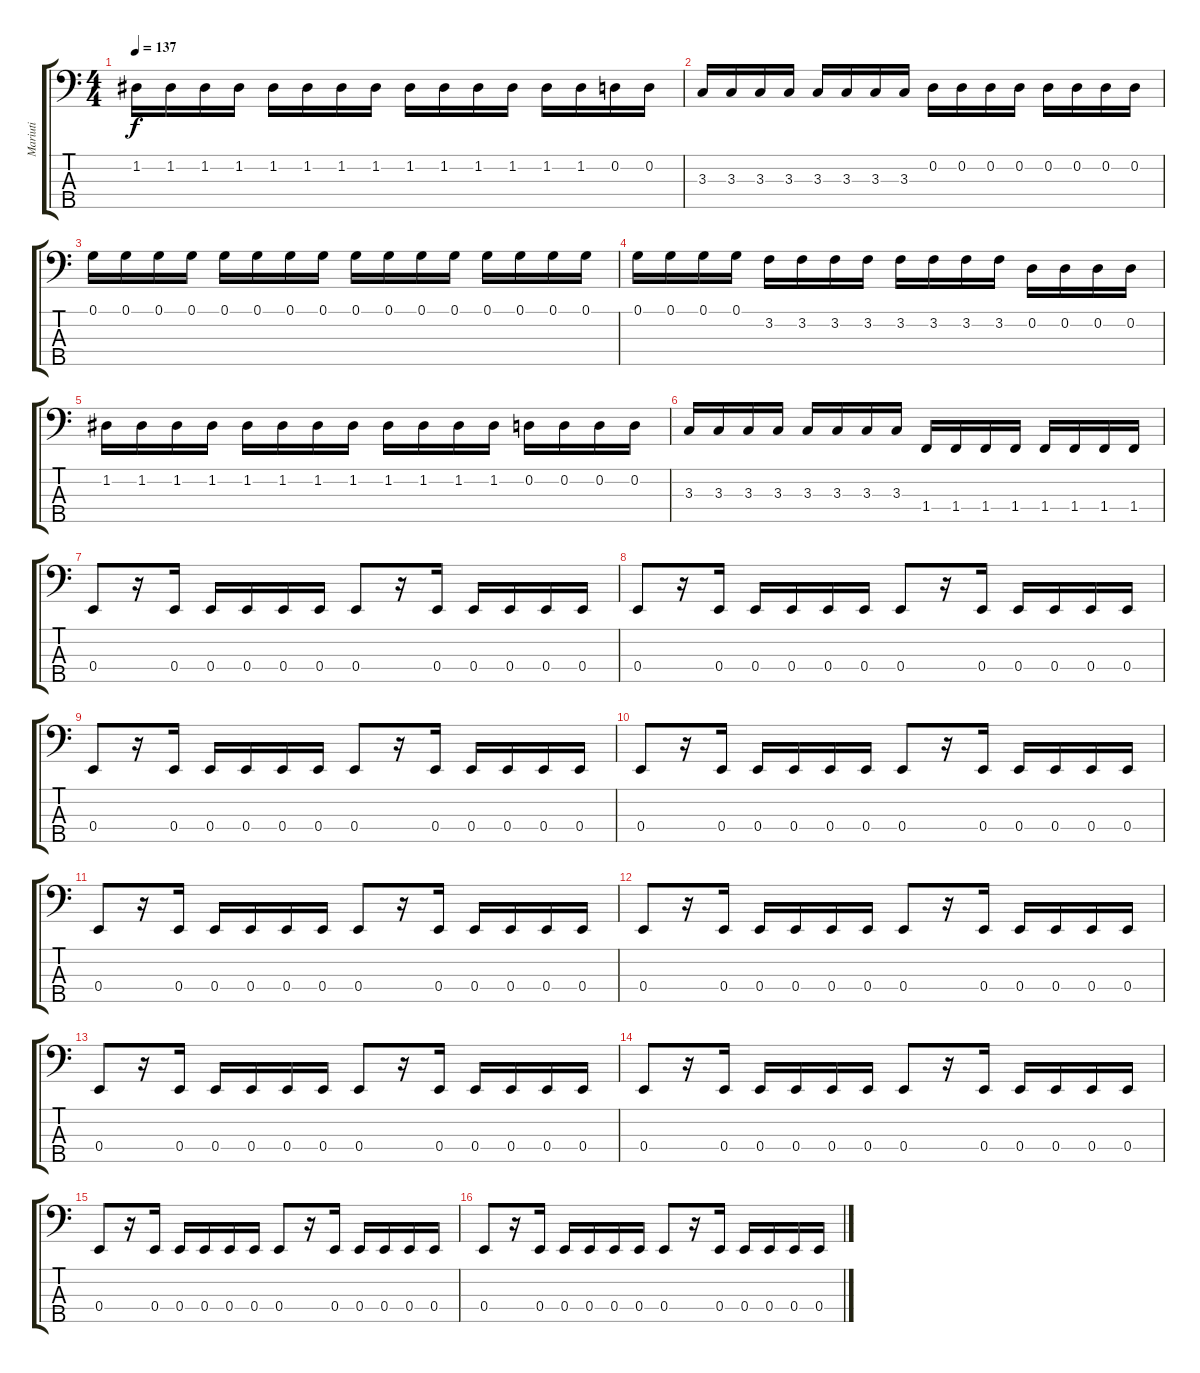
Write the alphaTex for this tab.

\track ("Mariuti" "Mariuti") {instrument electricbasspick}
\staff {score tabs}
\tuning (G2 D2 A1 E1 B0) {hide}
\ts (4 4)
\tempo 137
\clef f4
\ks c
1.2.16{dy f} 1.2.16 1.2.16 1.2.16 1.2.16 1.2.16 1.2.16 1.2.16 1.2.16 1.2.16 1.2.16 1.2.16 1.2.16 1.2.16 0.2.16 0.2.16 |
3.3.16 3.3.16 3.3.16 3.3.16 3.3.16 3.3.16 3.3.16 3.3.16 0.2.16 0.2.16 0.2.16 0.2.16 0.2.16 0.2.16 0.2.16 0.2.16 |
0.1.16 0.1.16 0.1.16 0.1.16 0.1.16 0.1.16 0.1.16 0.1.16 0.1.16 0.1.16 0.1.16 0.1.16 0.1.16 0.1.16 0.1.16 0.1.16 |
0.1.16 0.1.16 0.1.16 0.1.16 3.2.16 3.2.16 3.2.16 3.2.16 3.2.16 3.2.16 3.2.16 3.2.16 0.2.16 0.2.16 0.2.16 0.2.16 |
1.2.16 1.2.16 1.2.16 1.2.16 1.2.16 1.2.16 1.2.16 1.2.16 1.2.16 1.2.16 1.2.16 1.2.16 0.2.16 0.2.16 0.2.16 0.2.16 |
3.3.16 3.3.16 3.3.16 3.3.16 3.3.16 3.3.16 3.3.16 3.3.16 1.4.16 1.4.16 1.4.16 1.4.16 1.4.16 1.4.16 1.4.16 1.4.16 |
0.4.8 r.16 0.4.16 0.4.16 0.4.16 0.4.16 0.4.16 0.4.8 r.16 0.4.16 0.4.16 0.4.16 0.4.16 0.4.16 |
0.4.8 r.16 0.4.16 0.4.16 0.4.16 0.4.16 0.4.16 0.4.8 r.16 0.4.16 0.4.16 0.4.16 0.4.16 0.4.16 |
0.4.8 r.16 0.4.16 0.4.16 0.4.16 0.4.16 0.4.16 0.4.8 r.16 0.4.16 0.4.16 0.4.16 0.4.16 0.4.16 |
0.4.8 r.16 0.4.16 0.4.16 0.4.16 0.4.16 0.4.16 0.4.8 r.16 0.4.16 0.4.16 0.4.16 0.4.16 0.4.16 |
0.4.8 r.16 0.4.16 0.4.16 0.4.16 0.4.16 0.4.16 0.4.8 r.16 0.4.16 0.4.16 0.4.16 0.4.16 0.4.16 |
0.4.8 r.16 0.4.16 0.4.16 0.4.16 0.4.16 0.4.16 0.4.8 r.16 0.4.16 0.4.16 0.4.16 0.4.16 0.4.16 |
0.4.8 r.16 0.4.16 0.4.16 0.4.16 0.4.16 0.4.16 0.4.8 r.16 0.4.16 0.4.16 0.4.16 0.4.16 0.4.16 |
0.4.8 r.16 0.4.16 0.4.16 0.4.16 0.4.16 0.4.16 0.4.8 r.16 0.4.16 0.4.16 0.4.16 0.4.16 0.4.16 |
0.4.8 r.16 0.4.16 0.4.16 0.4.16 0.4.16 0.4.16 0.4.8 r.16 0.4.16 0.4.16 0.4.16 0.4.16 0.4.16 |
0.4.8 r.16 0.4.16 0.4.16 0.4.16 0.4.16 0.4.16 0.4.8 r.16 0.4.16 0.4.16 0.4.16 0.4.16 0.4.16
